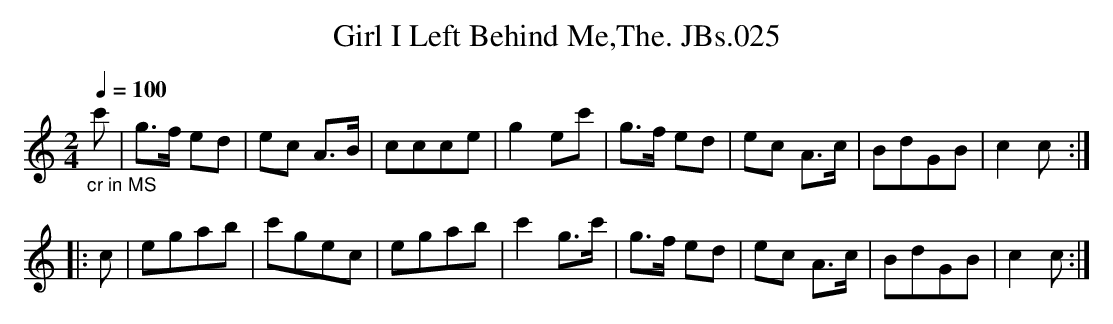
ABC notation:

X:1
T:Girl I Left Behind Me,The. JBs.025
M:2/4
L:1/8
Q:1/4=100
K:C major
"_cr in MS"c'|g>f ed|ec A>B|ccce|g2 ec'|g>f ed|ec A>c|BdGB|c2c:|!
|:c|egab|c'gec|egab|c'2g>c'|g>f ed|ec A>c|BdGB|c2c:|
